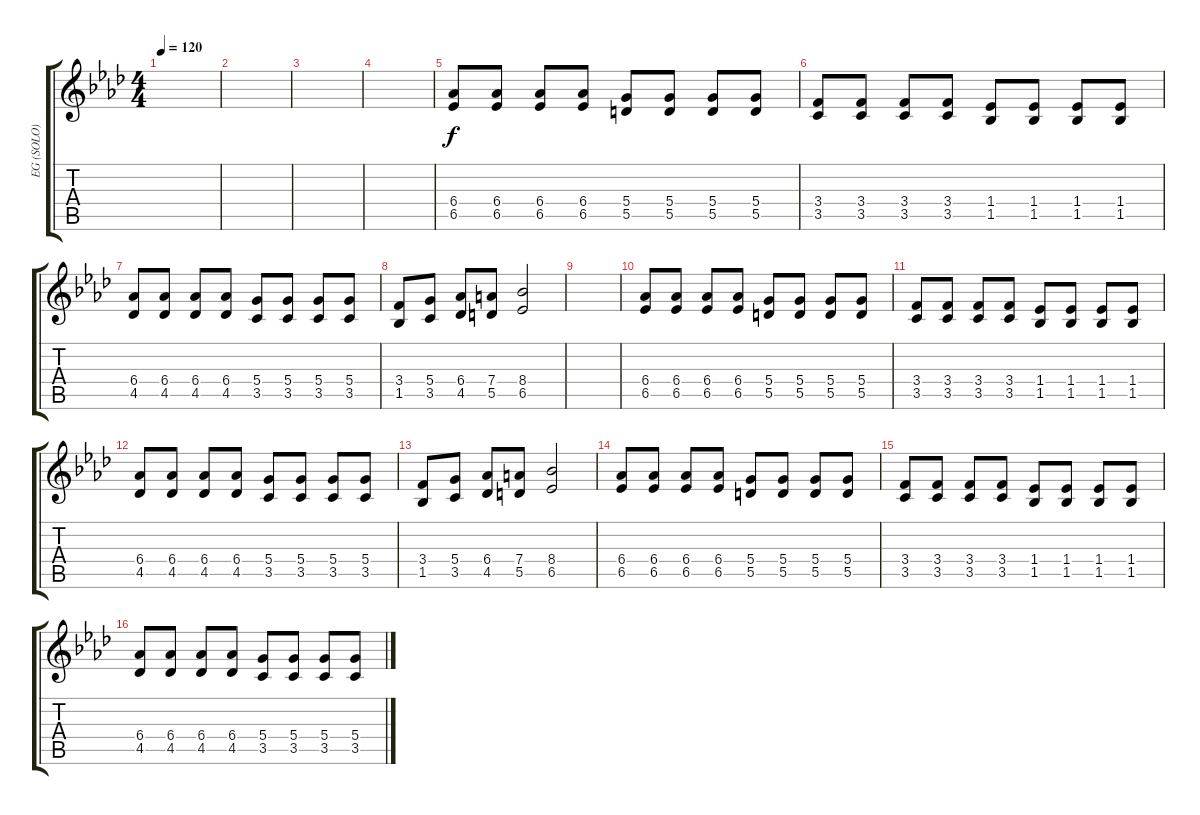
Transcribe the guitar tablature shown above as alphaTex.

\track ("EG (SOLO)" "EG (SOLO)") {instrument distortionguitar}
\staff {score tabs}
\tuning (E4 B3 G3 D3 A2 E2) {hide}
\ts (4 4)
\tempo 120
\clef g2
\ks ab
|
|
|
|
(6.4 6.5).8 (6.4 6.5).8 (6.4 6.5).8 (6.4 6.5).8 (5.4 5.5).8 (5.4 5.5).8 (5.4 5.5).8 (5.4 5.5).8 |
(3.4 3.5).8 (3.4 3.5).8 (3.4 3.5).8 (3.4 3.5).8 (1.4 1.5).8 (1.4 1.5).8 (1.4 1.5).8 (1.4 1.5).8 |
(6.4 4.5).8 (6.4 4.5).8 (6.4 4.5).8 (6.4 4.5).8 (5.4 3.5).8 (5.4 3.5).8 (5.4 3.5).8 (5.4 3.5).8 |
(3.4 1.5).8 (5.4 3.5).8 (6.4 4.5).8 (7.4 5.5).8 (8.4 6.5).2 |
|
(6.4 6.5).8 (6.4 6.5).8 (6.4 6.5).8 (6.4 6.5).8 (5.4 5.5).8 (5.4 5.5).8 (5.4 5.5).8 (5.4 5.5).8 |
(3.4 3.5).8 (3.4 3.5).8 (3.4 3.5).8 (3.4 3.5).8 (1.4 1.5).8 (1.4 1.5).8 (1.4 1.5).8 (1.4 1.5).8 |
(6.4 4.5).8 (6.4 4.5).8 (6.4 4.5).8 (6.4 4.5).8 (5.4 3.5).8 (5.4 3.5).8 (5.4 3.5).8 (5.4 3.5).8 |
(3.4 1.5).8 (5.4 3.5).8 (6.4 4.5).8 (7.4 5.5).8 (8.4 6.5).2 |
(6.4 6.5).8 (6.4 6.5).8 (6.4 6.5).8 (6.4 6.5).8 (5.4 5.5).8 (5.4 5.5).8 (5.4 5.5).8 (5.4 5.5).8 |
(3.4 3.5).8 (3.4 3.5).8 (3.4 3.5).8 (3.4 3.5).8 (1.4 1.5).8 (1.4 1.5).8 (1.4 1.5).8 (1.4 1.5).8 |
(6.4 4.5).8 (6.4 4.5).8 (6.4 4.5).8 (6.4 4.5).8 (5.4 3.5).8 (5.4 3.5).8 (5.4 3.5).8 (5.4 3.5).8
